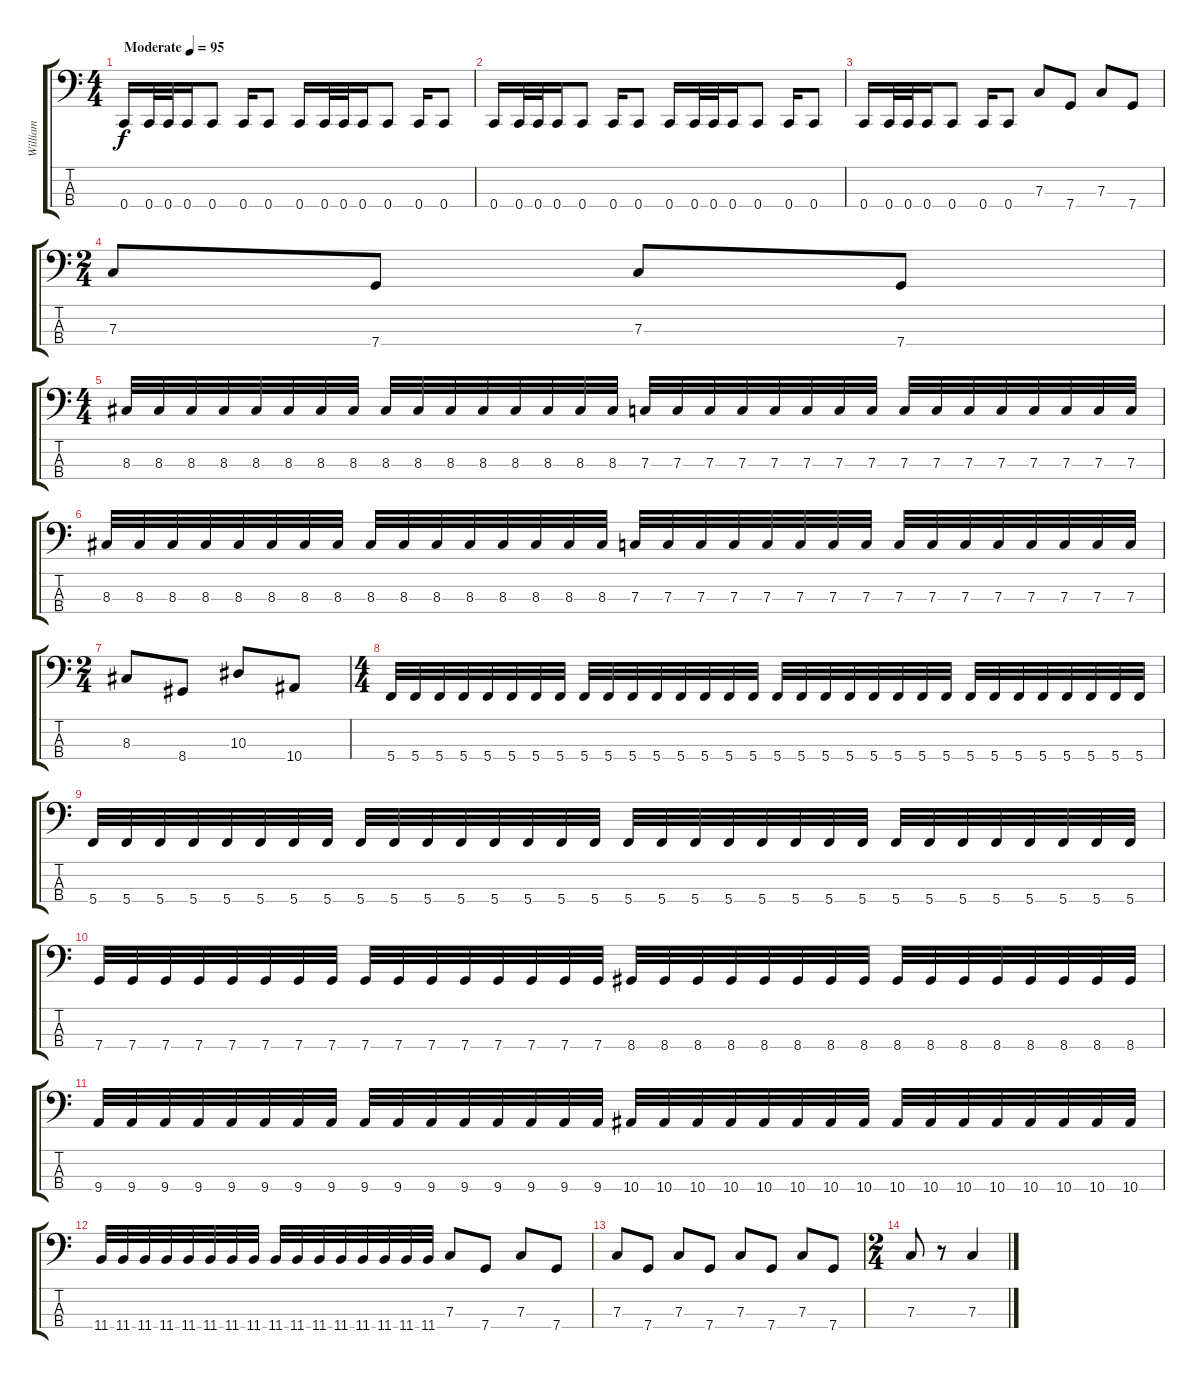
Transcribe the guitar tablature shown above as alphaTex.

\track ("William" "William") {instrument electricbassfinger}
\staff {score tabs}
\tuning (Eb2 Bb1 F1 C1) {hide}
\ts (4 4)
\tempo (95 "Moderate")
\clef f4
\ks c
0.4.16{dy f instrument electricbassfinger} 0.4.32 0.4.32 0.4.16 0.4.8 0.4.16 0.4.8 0.4.16 0.4.32 0.4.32 0.4.16 0.4.8 0.4.16 0.4.8 |
0.4.16 0.4.32 0.4.32 0.4.16 0.4.8 0.4.16 0.4.8 0.4.16 0.4.32 0.4.32 0.4.16 0.4.8 0.4.16 0.4.8 |
0.4.16 0.4.32 0.4.32 0.4.16 0.4.8 0.4.16 0.4.8 7.3.8 7.4.8 7.3.8 7.4.8 |
\ts (2 4)
7.3.8 7.4.8 7.3.8 7.4.8 |
\ts (4 4)
8.3.32 8.3.32 8.3.32 8.3.32 8.3.32 8.3.32 8.3.32 8.3.32 8.3.32 8.3.32 8.3.32 8.3.32 8.3.32 8.3.32 8.3.32 8.3.32 7.3.32 7.3.32 7.3.32 7.3.32 7.3.32 7.3.32 7.3.32 7.3.32 7.3.32 7.3.32 7.3.32 7.3.32 7.3.32 7.3.32 7.3.32 7.3.32 |
8.3.32 8.3.32 8.3.32 8.3.32 8.3.32 8.3.32 8.3.32 8.3.32 8.3.32 8.3.32 8.3.32 8.3.32 8.3.32 8.3.32 8.3.32 8.3.32 7.3.32 7.3.32 7.3.32 7.3.32 7.3.32 7.3.32 7.3.32 7.3.32 7.3.32 7.3.32 7.3.32 7.3.32 7.3.32 7.3.32 7.3.32 7.3.32 |
\ts (2 4)
8.3.8 8.4.8 10.3.8 10.4.8 |
\ts (4 4)
5.4.32 5.4.32 5.4.32 5.4.32 5.4.32 5.4.32 5.4.32 5.4.32 5.4.32 5.4.32 5.4.32 5.4.32 5.4.32 5.4.32 5.4.32 5.4.32 5.4.32 5.4.32 5.4.32 5.4.32 5.4.32 5.4.32 5.4.32 5.4.32 5.4.32 5.4.32 5.4.32 5.4.32 5.4.32 5.4.32 5.4.32 5.4.32 |
5.4.32 5.4.32 5.4.32 5.4.32 5.4.32 5.4.32 5.4.32 5.4.32 5.4.32 5.4.32 5.4.32 5.4.32 5.4.32 5.4.32 5.4.32 5.4.32 5.4.32 5.4.32 5.4.32 5.4.32 5.4.32 5.4.32 5.4.32 5.4.32 5.4.32 5.4.32 5.4.32 5.4.32 5.4.32 5.4.32 5.4.32 5.4.32 |
7.4.32 7.4.32 7.4.32 7.4.32 7.4.32 7.4.32 7.4.32 7.4.32 7.4.32 7.4.32 7.4.32 7.4.32 7.4.32 7.4.32 7.4.32 7.4.32 8.4.32 8.4.32 8.4.32 8.4.32 8.4.32 8.4.32 8.4.32 8.4.32 8.4.32 8.4.32 8.4.32 8.4.32 8.4.32 8.4.32 8.4.32 8.4.32 |
9.4.32 9.4.32 9.4.32 9.4.32 9.4.32 9.4.32 9.4.32 9.4.32 9.4.32 9.4.32 9.4.32 9.4.32 9.4.32 9.4.32 9.4.32 9.4.32 10.4.32 10.4.32 10.4.32 10.4.32 10.4.32 10.4.32 10.4.32 10.4.32 10.4.32 10.4.32 10.4.32 10.4.32 10.4.32 10.4.32 10.4.32 10.4.32 |
11.4.32 11.4.32 11.4.32 11.4.32 11.4.32 11.4.32 11.4.32 11.4.32 11.4.32 11.4.32 11.4.32 11.4.32 11.4.32 11.4.32 11.4.32 11.4.32 7.3.8 7.4.8 7.3.8 7.4.8 |
7.3.8 7.4.8 7.3.8 7.4.8 7.3.8 7.4.8 7.3.8 7.4.8 |
\ts (2 4)
7.3.8 r.8 7.3.4
